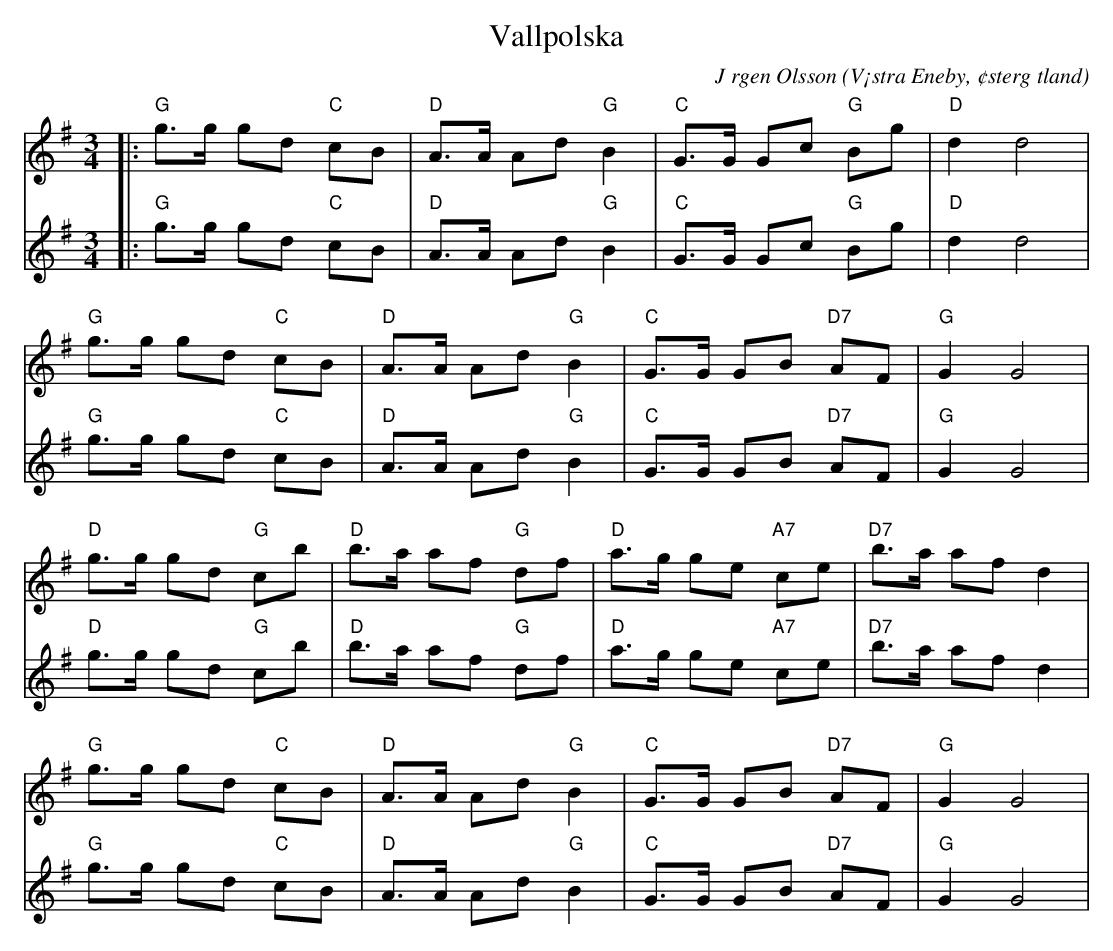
X:1
T:Vallpolska
C:J rgen Olsson
O:V¡stra Eneby, ¢sterg tland
M:3/4
L:1/8
K:G
V:1
|:"G"g>g gd "C" cB| "D"A>A Ad "G"B2|"C"G>G Gc "G" Bg|"D"d2 d4|
"G"g>g gd "C" cB| "D"A>A Ad "G"B2|"C"G>G GB "D7" AF|"G"G2 G4|
"D"g>g gd "G" cb| "D"b>a af "G"df|"D"a>g ge "A7" ce|"D7"b>a af d2|
"G"g>g gd "C" cB| "D"A>A Ad "G"B2|"C"G>G GB "D7" AF|"G"G2 G4|
V:2
|:"G"g>g gd "C" cB| "D"A>A Ad "G"B2|"C"G>G Gc "G" Bg|"D"d2 d4|
"G"g>g gd "C" cB| "D"A>A Ad "G"B2|"C"G>G GB "D7" AF|"G"G2 G4|
"D"g>g gd "G" cb| "D"b>a af "G"df|"D"a>g ge "A7" ce|"D7"b>a af d2|
"G"g>g gd "C" cB| "D"A>A Ad "G"B2|"C"G>G GB "D7" AF|"G"G2 G4|
